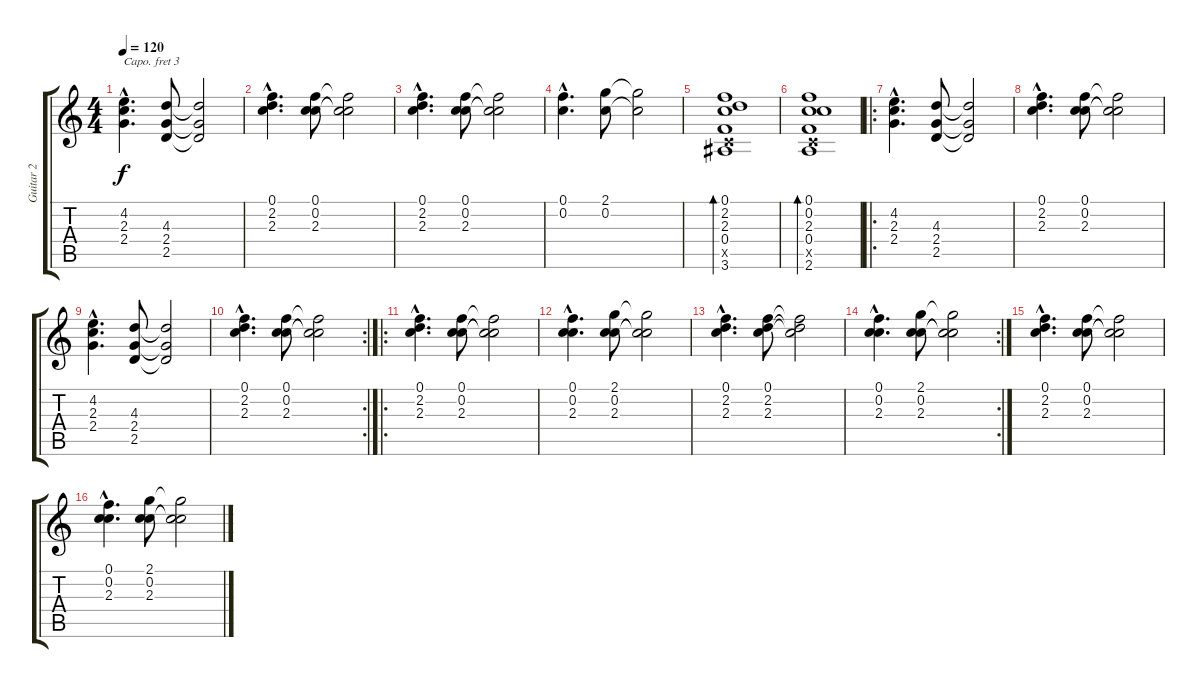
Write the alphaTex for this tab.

\track ("Guitar 2" "Guitar 2") {instrument electricguitarjazz}
\staff {score tabs}
\capo 3
\tuning (D4 A3 G3 D3 A2 E2) {hide}
\ts (4 4)
\tempo 120
\clef g2
\ks c
(4.2{hac} 2.3{hac} 2.4{hac}).4{d dy f} (4.3 2.4 2.5).8 (4.3{t} 2.4{t} 2.5{t}).2 |
(0.1{hac} 2.2{hac} 2.3{hac}).4{d} (0.1 0.2 2.3).8 (0.1{t} 0.2{t} 2.3{t}).2 |
(0.1{hac} 2.2{hac} 2.3{hac}).4{d} (0.1 0.2 2.3).8 (0.1{t} 0.2{t} 2.3{t}).2 |
(0.1{hac} 0.2{hac}).4{d} (2.1 0.2).8 (2.1{t} 0.2{t}).2 |
(0.1 2.2 2.3 0.4 0.5{x} 3.6).1{bd 60} |
(0.1 0.2 2.3 0.4 0.5{x} 2.6).1{bd 60} |
\ro
(4.2{hac} 2.3{hac} 2.4{hac}).4{d} (4.3 2.4 2.5).8 (4.3{t} 2.4{t} 2.5{t}).2 |
(0.1{hac} 2.2{hac} 2.3{hac}).4{d} (0.1 0.2 2.3).8 (0.1{t} 0.2{t} 2.3{t}).2 |
(4.2{hac} 2.3{hac} 2.4{hac}).4{d} (4.3 2.4 2.5).8 (4.3{t} 2.4{t} 2.5{t}).2 |
\rc 2
(0.1{hac} 2.2{hac} 2.3{hac}).4{d} (0.1 0.2 2.3).8 (0.1{t} 0.2{t} 2.3{t}).2 |
\ro
(0.1{hac} 2.2{hac} 2.3{hac}).4{d} (0.1 0.2 2.3).8 (0.1{t} 0.2{t} 2.3{t}).2 |
(0.1{hac} 0.2{hac} 2.3{hac}).4{d} (2.1 0.2 2.3).8 (2.1{t} 0.2{t} 2.3{t}).2 |
(0.1{hac} 2.2{hac} 2.3{hac}).4{d} (0.1 2.2 2.3).8 (0.1{t} 2.2{t} 2.3{t}).2 |
\rc 2
(0.1{hac} 0.2{hac} 2.3{hac}).4{d} (2.1 0.2 2.3).8 (2.1{t} 0.2{t} 2.3{t}).2 |
(0.1{hac} 2.2{hac} 2.3{hac}).4{d} (0.1 0.2 2.3).8 (0.1{t} 0.2{t} 2.3{t}).2 |
(0.1{hac} 0.2{hac} 2.3{hac}).4{d} (2.1 0.2 2.3).8 (2.1{t} 0.2{t} 2.3{t}).2
